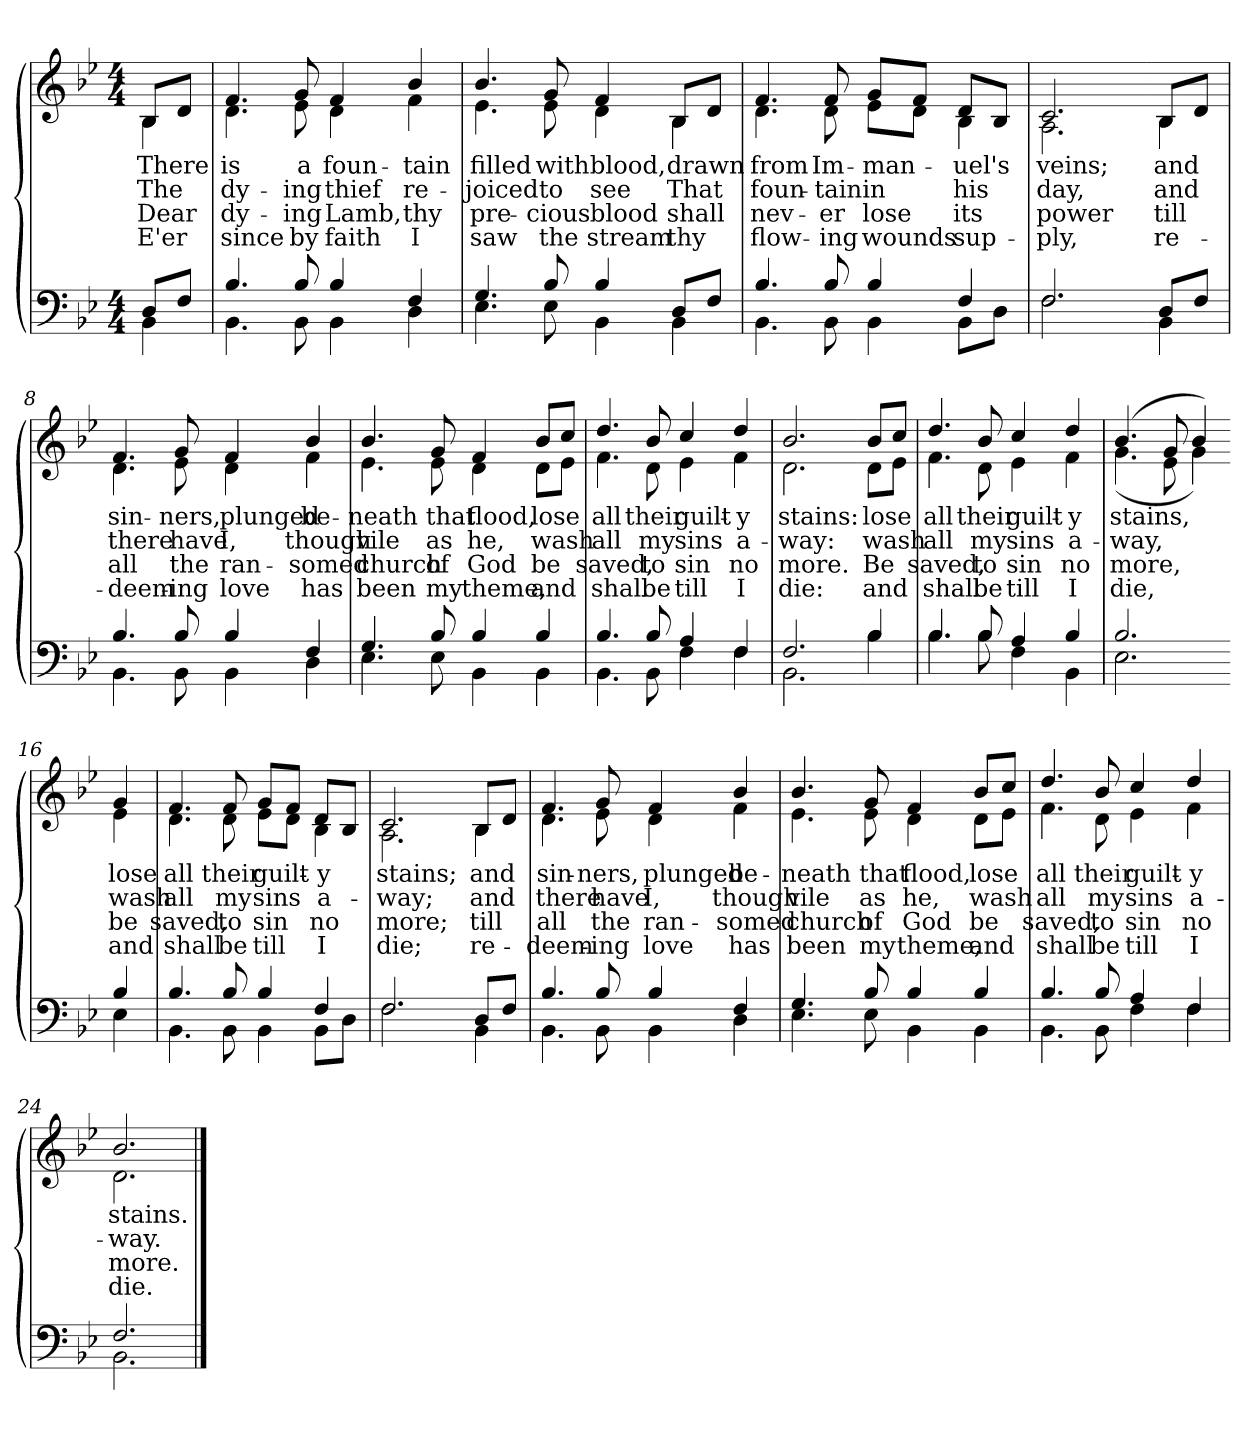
**kern	**kern	**text	**text	**text	**text
*part2	*part1	*part1	*part1	*part1	*part1
*staff2	*staff1	*staff1	*staff1	*staff1	*staff1
*clefF4	*clefG2	*	*	*	*
*k[b-e-]	*k[b-e-]	*	*	*	*
*M4/4	*M4/4	*	*	*	*
=1	=1	=1	=1	=1	=1
*^	*	*	*	*	*
!	!	!LO:TX:b:i:t=Verse	!	!	!	!
!	!	!	!LO:LY:b	!LO:LY:b	!LO:LY:b	!LO:LY:b
*	*	*^	*	*	*	*
8D/L	4BB-\	8B-/L	4B-\	There	The	Dear	E'er
8F/J	.	8d/J	.	.	.	.	.
=2	=2	=2	=2	=2	=2	=2	=2
!	!	!	!	!LO:LY:b	!LO:LY:b	!LO:LY:b	!LO:LY:b
4.B-/	4.BB-\	4.f/	4.d\	is	dy-	dy-	since
!	!	!	!	!LO:LY:b	!LO:LY:b	!LO:LY:b	!LO:LY:b
8B-/	8BB-\	8g/	8e-\	a	-ing	-ing	by
!	!	!	!	!LO:LY:b	!LO:LY:b	!LO:LY:b	!LO:LY:b
4B-/	4BB-\	4f/	4d\	foun-	thief	Lamb,	faith
!	!	!	!	!LO:LY:b	!LO:LY:b	!LO:LY:b	!LO:LY:b
4F/	4D\	4b-/	4f\	-tain	re-	thy	I
=3	=3	=3	=3	=3	=3	=3	=3
!	!	!	!	!LO:LY:b	!LO:LY:b	!LO:LY:b	!LO:LY:b
4.G/	4.E-\	4.b-/	4.e-\	filled	-joiced	pre-	saw
!	!	!	!	!LO:LY:b	!LO:LY:b	!LO:LY:b	!LO:LY:b
8B-/	8E-\	8g/	8e-\	with	to	-cious	the
!	!	!	!	!LO:LY:b	!LO:LY:b	!LO:LY:b	!LO:LY:b
4B-/	4BB-\	4f/	4d\	blood,	see	blood	stream
!!LO:LB:g=z	!!
=4-	=4-	=4-	=4-	=4-	=4-	=4-	=4-
!	!	!	!	!LO:LY:b	!LO:LY:b	!LO:LY:b	!LO:LY:b
8D/L	4BB-\	8B-/L	4B-\	drawn	That	shall	thy
8F/J	.	8d/J	.	.	.	.	.
=5	=5	=5	=5	=5	=5	=5	=5
!	!	!	!	!LO:LY:b	!LO:LY:b	!LO:LY:b	!LO:LY:b
4.B-/	4.BB-\	4.f/	4.d\	from	foun-	nev-	flow-
!	!	!	!	!LO:LY:b	!LO:LY:b	!LO:LY:b	!LO:LY:b
8B-/	8BB-\	8f/	8d\	Im-	-tain	-er	-ing
!	!	!	!	!LO:LY:b	!LO:LY:b	!LO:LY:b	!LO:LY:b
4B-/	4BB-\	8g/L	8e-\L	-man-	in	lose	wounds
.	.	8f/J	8d\J	.	.	.	.
!	!	!	!	!LO:LY:b	!LO:LY:b	!LO:LY:b	!LO:LY:b
4F/	8BB-\L	8d/L	4B-\	-uel's	his	its	sup-
.	8D\J	8B-/J	.	.	.	.	.
=6	=6	=6	=6	=6	=6	=6	=6
!	!	!	!	!LO:LY:b	!LO:LY:b	!LO:LY:b	!LO:LY:b
2.F/	2.F\	2.c/	2.A\	veins;	day,	power	-ply,
!!LO:LB:g=z	!!
=7-	=7-	=7-	=7-	=7-	=7-	=7-	=7-
!	!	!	!	!LO:LY:b	!LO:LY:b	!LO:LY:b	!LO:LY:b
8D/L	4BB-\	8B-/L	4B-\	and	and	till	re-
8F/J	.	8d/J	.	.	.	.	.
=8	=8	=8	=8	=8	=8	=8	=8
!	!	!	!	!LO:LY:b	!LO:LY:b	!LO:LY:b	!LO:LY:b
4.B-/	4.BB-\	4.f/	4.d\	sin-	there	all	-deem-
!	!	!	!	!LO:LY:b	!LO:LY:b	!LO:LY:b	!LO:LY:b
8B-/	8BB-\	8g/	8e-\	-ners,	have	the	-ing
!	!	!	!	!LO:LY:b	!LO:LY:b	!LO:LY:b	!LO:LY:b
4B-/	4BB-\	4f/	4d\	plunged	I,	ran-	love
!	!	!	!	!LO:LY:b	!LO:LY:b	!LO:LY:b	!LO:LY:b
4F/	4D\	4b-/	4f\	be-	though	-somed	has
=9	=9	=9	=9	=9	=9	=9	=9
!	!	!	!	!LO:LY:b	!LO:LY:b	!LO:LY:b	!LO:LY:b
4.G/	4.E-\	4.b-/	4.e-\	-neath	vile	church	been
!	!	!	!	!LO:LY:b	!LO:LY:b	!LO:LY:b	!LO:LY:b
8B-/	8E-\	8g/	8e-\	that	as	of	my
!	!	!	!	!LO:LY:b	!LO:LY:b	!LO:LY:b	!LO:LY:b
4B-/	4BB-\	4f/	4d\	flood,	he,	God	theme,
!!LO:LB:g=z	!!
=10-	=10-	=10-	=10-	=10-	=10-	=10-	=10-
!	!	!	!	!LO:LY:b	!LO:LY:b	!LO:LY:b	!LO:LY:b
4B-/	4BB-\	8b-/L	8d\L	lose	wash	be	and
.	.	8cc/J	8e-\J	.	.	.	.
=11	=11	=11	=11	=11	=11	=11	=11
!	!	!	!	!LO:LY:b	!LO:LY:b	!LO:LY:b	!LO:LY:b
4.B-/	4.BB-\	4.dd/	4.f\	all	all	saved,	shall
!	!	!	!	!LO:LY:b	!LO:LY:b	!LO:LY:b	!LO:LY:b
8B-/	8BB-\	8b-/	8d\	their	my	to	be
!	!	!	!	!LO:LY:b	!LO:LY:b	!LO:LY:b	!LO:LY:b
4A/	4F\	4cc/	4e-\	guilt-	sins	sin	till
!	!	!	!	!LO:LY:b	!LO:LY:b	!LO:LY:b	!LO:LY:b
4F/	4F\	4dd/	4f\	-y	a-	no	I
=12	=12	=12	=12	=12	=12	=12	=12
!	!	!	!	!LO:LY:b	!LO:LY:b	!LO:LY:b	!LO:LY:b
2.F/	2.BB-\	2.b-/	2.d\	stains:	-way:	more.	die:
!!LO:LB:g=z	!!
=13-	=13-	=13-	=13-	=13-	=13-	=13-	=13-
!	!	!	!	!LO:LY:b	!LO:LY:b	!LO:LY:b	!LO:LY:b
4B-/	4B-\	8b-/L	8d\L	lose	wash	Be	and
.	.	8cc/J	8e-\J	.	.	.	.
=14	=14	=14	=14	=14	=14	=14	=14
!	!	!	!	!LO:LY:b	!LO:LY:b	!LO:LY:b	!LO:LY:b
4.B-/	4.B-\	4.dd/	4.f\	all	all	saved,	shall
!	!	!	!	!LO:LY:b	!LO:LY:b	!LO:LY:b	!LO:LY:b
8B-/	8B-\	8b-/	8d\	their	my	to	be
!	!	!	!	!LO:LY:b	!LO:LY:b	!LO:LY:b	!LO:LY:b
4A/	4F\	4cc/	4e-\	guilt-	sins	sin	till
!	!	!	!	!LO:LY:b	!LO:LY:b	!LO:LY:b	!LO:LY:b
4B-/	4BB-\	4dd/	4f\	-y	a-	no	I
=15	=15	=15	=15	=15	=15	=15	=15
!	!	!	!	!LO:LY:b	!LO:LY:b	!LO:LY:b	!LO:LY:b
2.B-/	2.E-\	(>4.b-/	(<4.g\	stains,	-way,	more,	die,
.	.	8g/	8e-\	.	.	.	.
.	.	4b-/)	4g\)	.	.	.	.
!!LO:LB:g=z	!!
=16-	=16-	=16-	=16-	=16-	=16-	=16-	=16-
!	!	!	!	!LO:LY:b	!LO:LY:b	!LO:LY:b	!LO:LY:b
4B-/	4E-\	4g/	4e-\	lose	wash	be	and
=17	=17	=17	=17	=17	=17	=17	=17
!	!	!	!	!LO:LY:b	!LO:LY:b	!LO:LY:b	!LO:LY:b
4.B-/	4.BB-\	4.f/	4.d\	all	all	saved,	shall
!	!	!	!	!LO:LY:b	!LO:LY:b	!LO:LY:b	!LO:LY:b
8B-/	8BB-\	8f/	8d\	their	my	to	be
!	!	!	!	!LO:LY:b	!LO:LY:b	!LO:LY:b	!LO:LY:b
4B-/	4BB-\	8g/L	8e-\L	guilt-	sins	sin	till
.	.	8f/J	8d\J	.	.	.	.
!	!	!	!	!LO:LY:b	!LO:LY:b	!LO:LY:b	!LO:LY:b
4F/	8BB-\L	8d/L	4B-\	-y	a-	no	I
.	8D\J	8B-/J	.	.	.	.	.
=18	=18	=18	=18	=18	=18	=18	=18
!	!	!	!	!LO:LY:b	!LO:LY:b	!LO:LY:b	!LO:LY:b
2.F/	2.F\	2.c/	2.A\	stains;	-way;	more;	die;
!!LO:LB:g=z	!!
=19-	=19-	=19-	=19-	=19-	=19-	=19-	=19-
!	!	!	!	!LO:LY:b	!LO:LY:b	!LO:LY:b	!LO:LY:b
8D/L	4BB-\	8B-/L	4B-\	and	and	till	re-
8F/J	.	8d/J	.	.	.	.	.
=20	=20	=20	=20	=20	=20	=20	=20
!	!	!	!	!LO:LY:b	!LO:LY:b	!LO:LY:b	!LO:LY:b
4.B-/	4.BB-\	4.f/	4.d\	sin-	there	all	-deem-
!	!	!	!	!LO:LY:b	!LO:LY:b	!LO:LY:b	!LO:LY:b
8B-/	8BB-\	8g/	8e-\	-ners,	have	the	-ing
!	!	!	!	!LO:LY:b	!LO:LY:b	!LO:LY:b	!LO:LY:b
4B-/	4BB-\	4f/	4d\	plunged	I,	ran-	love
!	!	!	!	!LO:LY:b	!LO:LY:b	!LO:LY:b	!LO:LY:b
4F/	4D\	4b-/	4f\	be-	though	-somed	has
=21	=21	=21	=21	=21	=21	=21	=21
!	!	!	!	!LO:LY:b	!LO:LY:b	!LO:LY:b	!LO:LY:b
4.G/	4.E-\	4.b-/	4.e-\	-neath	vile	church	been
!	!	!	!	!LO:LY:b	!LO:LY:b	!LO:LY:b	!LO:LY:b
8B-/	8E-\	8g/	8e-\	that	as	of	my
!	!	!	!	!LO:LY:b	!LO:LY:b	!LO:LY:b	!LO:LY:b
4B-/	4BB-\	4f/	4d\	flood,	he,	God	theme,
!!LO:LB:g=z	!!
=22-	=22-	=22-	=22-	=22-	=22-	=22-	=22-
!	!	!	!	!LO:LY:b	!LO:LY:b	!LO:LY:b	!LO:LY:b
4B-/	4BB-\	8b-/L	8d\L	lose	wash	be	and
.	.	8cc/J	8e-\J	.	.	.	.
=23	=23	=23	=23	=23	=23	=23	=23
!	!	!	!	!LO:LY:b	!LO:LY:b	!LO:LY:b	!LO:LY:b
4.B-/	4.BB-\	4.dd/	4.f\	all	all	saved,	shall
!	!	!	!	!LO:LY:b	!LO:LY:b	!LO:LY:b	!LO:LY:b
8B-/	8BB-\	8b-/	8d\	their	my	to	be
!	!	!	!	!LO:LY:b	!LO:LY:b	!LO:LY:b	!LO:LY:b
4A/	4F\	4cc/	4e-\	guilt-	sins	sin	till
!	!	!	!	!LO:LY:b	!LO:LY:b	!LO:LY:b	!LO:LY:b
4F/	4F\	4dd/	4f\	-y	a-	no	I
=24	=24	=24	=24	=24	=24	=24	=24
!	!	!	!	!LO:LY:b	!LO:LY:b	!LO:LY:b	!LO:LY:b
2.F/	2.BB-\	2.b-/	2.d\	stains.	-way.	more.	die.
*v	*v	*	*	*	*	*	*
*	*v	*v	*	*	*	*
==	==	==	==	==	==
*-	*-	*-	*-	*-	*-
